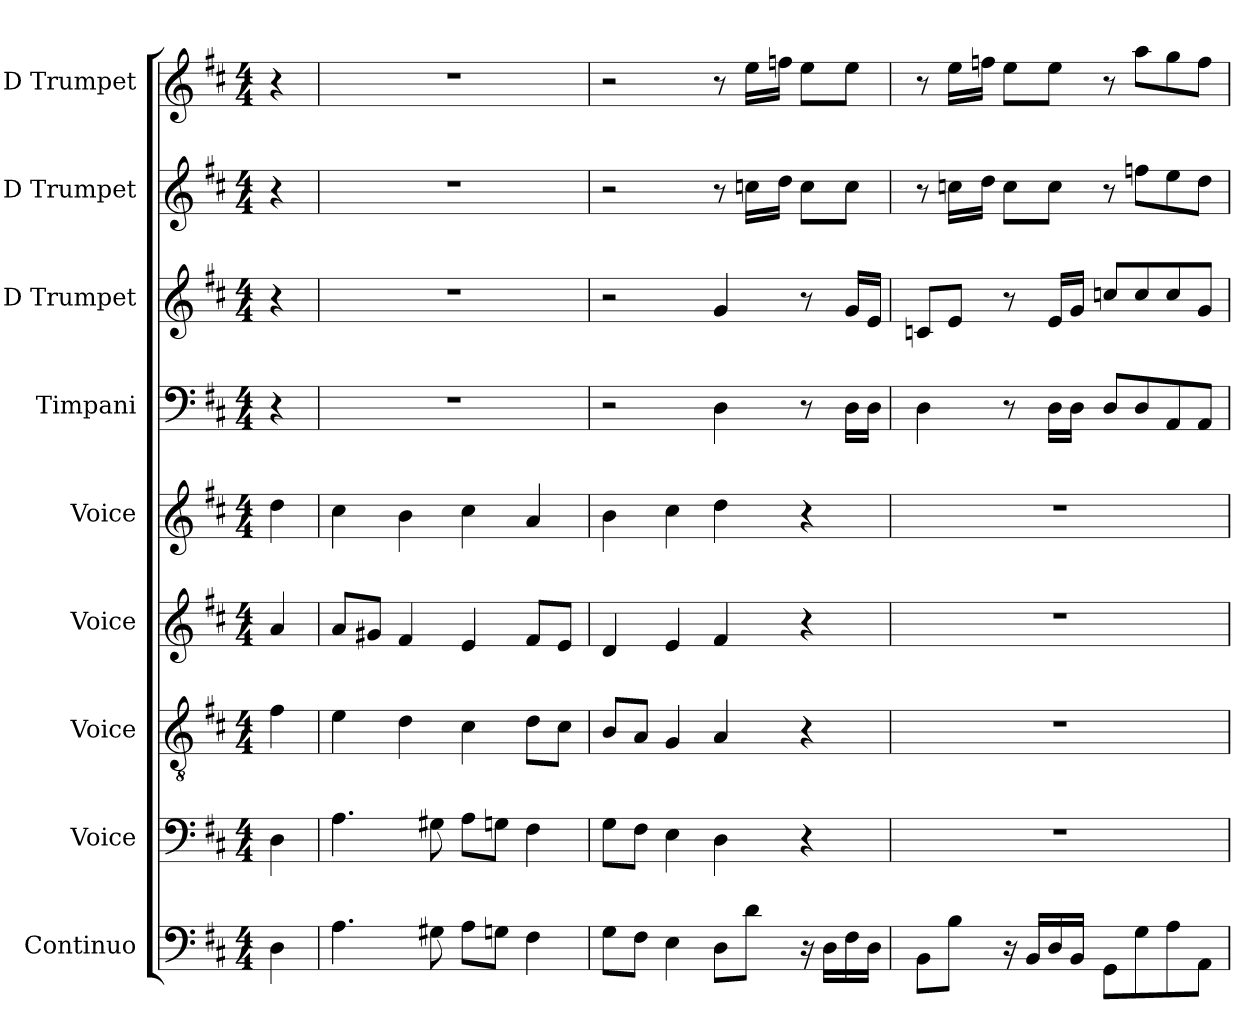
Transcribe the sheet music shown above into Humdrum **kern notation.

**kern	**kern	**kern	**kern	**kern	**kern	**kern	**kern	**kern
*part9	*part8	*part7	*part6	*part5	*part4	*part3	*part2	*part1
*staff9	*staff8	*staff7	*staff6	*staff5	*staff4	*staff3	*staff2	*staff1
*I"Continuo	*I"Voice	*I"Voice	*I"Voice	*I"Voice	*I"Timpani	*I"D Trumpet	*I"D Trumpet	*I"D Trumpet
*I'Cont.	*I'V	*I'V	*I'V	*I'V	*I'Timp.	*I'D Tpt.	*I'D Tpt.	*I'D Tpt.
*clefF4	*clefF4	*clefGv2	*clefG2	*clefG2	*clefF4	*clefG2	*clefG2	*clefG2
*ITrd7c12	*	*	*	*	*	*ITrd-1c-2	*ITrd-1c-2	*ITrd-1c-2
*k[f#c#]	*k[f#c#]	*k[f#c#]	*k[f#c#]	*k[f#c#]	*k[f#c#]	*k[f#c#g#d#]	*k[f#c#g#d#]	*k[f#c#g#d#]
*M4/4	*M4/4	*M4/4	*M4/4	*M4/4	*M4/4	*M4/4	*M4/4	*M4/4
=	=	=	=	=	=	=	=	=
4DD\	4D\	4f#\	4a/	4dd\	4r	4r	4r	4r
=1	=1	=1	=1	=1	=1	=1	=1	=1
4.AA\	4.A\	4e\	8a/L	4cc#\	1r	1r	1r	1r
.	.	.	8g#X/J	.	.	.	.	.
.	.	4d\	4f#/	4b\	.	.	.	.
8GG#X\	8G#X\	.	.	.	.	.	.	.
8AA\L	8A\L	4c#\	4e/	4cc#\	.	.	.	.
8GGn\J	8Gn\J	.	.	.	.	.	.	.
4FF#\	4F#\	8d\L	8f#/L	4a/	.	.	.	.
.	.	8c#\J	8e/J	.	.	.	.	.
=2	=2	=2	=2	=2	=2	=2	=2	=2
8GG\L	8G\L	8B/L	4d/	4b\	2r	2r	2r	2r
8FF#\J	8F#\J	8A/J	.	.	.	.	.	.
4EE\	4E\	4G/	4e/	4cc#\	.	.	.	.
8DD\L	4D\	4A/	4f#/	4dd\	4D\	4a/	8r	8r
8D\J	.	.	.	.	.	.	16ddn\LL	16ff#\LL
.	.	.	.	.	.	.	16ee\JJ	16ggn\JJ
16r	4r	4r	4r	4r	8r	8r	8dd\L	8ff#\L
16DD\LL	.	.	.	.	.	.	.	.
16FF#\	.	.	.	.	16D\LL	16a/LL	8dd\J	8ff#\J
16DD\JJ	.	.	.	.	16D\JJ	16f#/JJ	.	.
=3	=3	=3	=3	=3	=3	=3	=3	=3
8BBB\L	1r	1r	1r	1r	4D\	8dn/L	8r	8r
8BB\J	.	.	.	.	.	8f#/J	16ddn\LL	16ff#\LL
.	.	.	.	.	.	.	16ee\JJ	16ggn\JJ
16r	.	.	.	.	8r	8r	8dd\L	8ff#\L
16BBB/LL	.	.	.	.	.	.	.	.
16DD/	.	.	.	.	16D\LL	16f#/LL	8dd\J	8ff#\J
16BBB/JJ	.	.	.	.	16D\JJ	16a/JJ	.	.
8GGG\L	.	.	.	.	8D/L	8ddn/L	8r	8r
8GG\	.	.	.	.	8D/	8dd/	8ggn\L	8bb\L
8AA\	.	.	.	.	8AA/	8dd/	8ff#\	8aa\
8AAA\J	.	.	.	.	8AA/J	8a/J	8ee\J	8gg\J
=	=	=	=	=	=	=	=	=
*-	*-	*-	*-	*-	*-	*-	*-	*-
